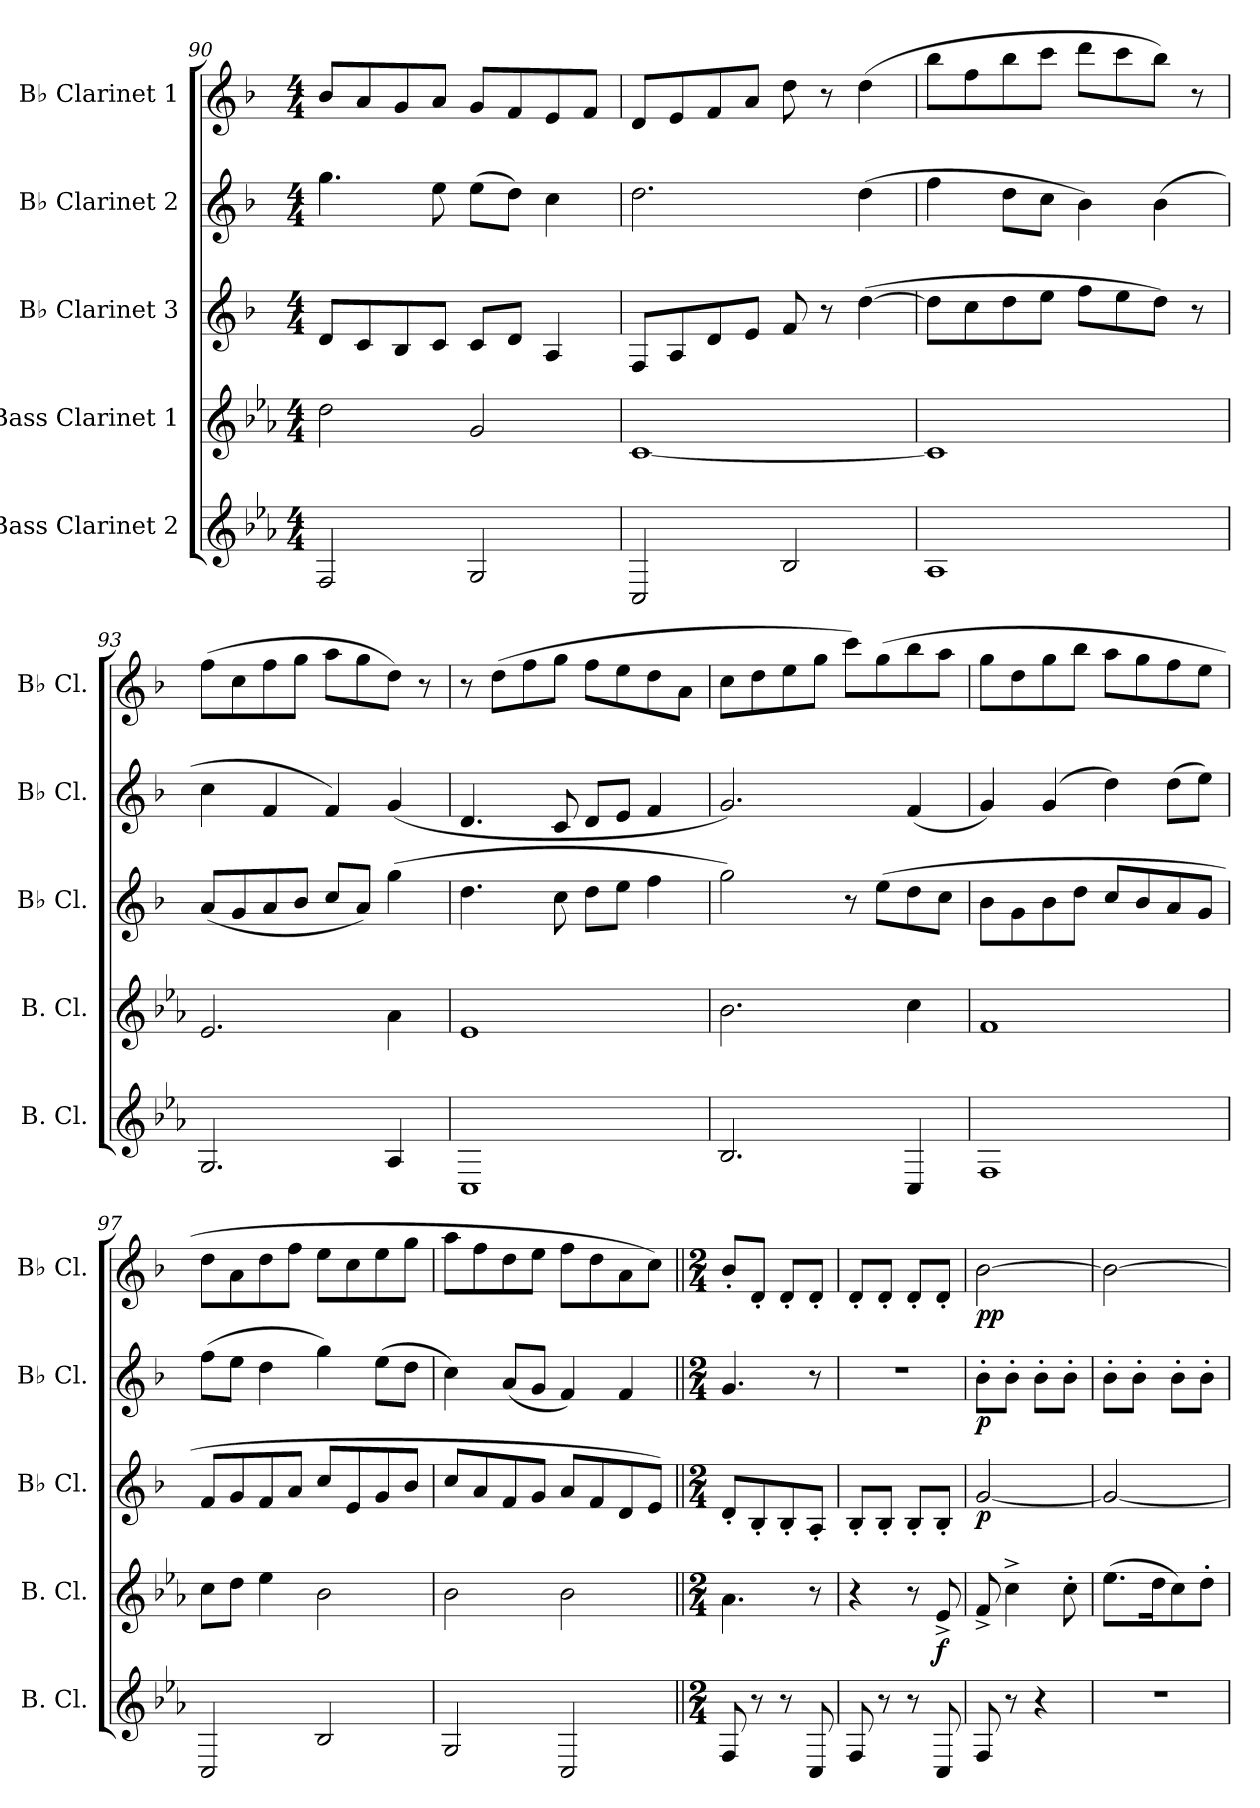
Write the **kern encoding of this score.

**kern	**kern	**dynam	**kern	**dynam	**kern	**dynam	**kern	**dynam
*part5	*part4	*part4	*part3	*part3	*part2	*part2	*part1	*part1
*staff5	*staff4	*staff4	*staff3	*staff3	*staff2	*staff2	*staff1	*staff1
*I"Bass Clarinet 2	*I"Bass Clarinet 1	*	*I"B♭ Clarinet 3	*	*I"B♭ Clarinet 2	*	*I"B♭ Clarinet 1	*
*I'B. Cl.	*I'B. Cl.	*	*I'B♭ Cl.	*	*I'B♭ Cl.	*	*I'B♭ Cl.	*
*clefG2	*clefG2	*	*clefG2	*	*clefG2	*	*clefG2	*
*ITrd8c14	*ITrd8c14	*	*ITrd1c2	*	*ITrd1c2	*	*ITrd1c2	*
*k[b-e-a-]	*k[b-e-a-]	*	*k[b-e-a-]	*	*k[b-e-a-]	*	*k[b-e-a-]	*
*M4/4	*M4/4	*	*M4/4	*	*M4/4	*	*M4/4	*
=90	=90	=90	=90	=90	=90	=90	=90	=90
2FF/	2d\	.	8c/L	.	4.ff\	.	8a-/L	.
.	.	.	8B-/	.	.	.	8g/	.
.	.	.	8A-/	.	.	.	8f/	.
.	.	.	8B-/J	.	8dd\	.	8g/J	.
2GG/	2G/	.	8B-/L	.	(>8dd\L	.	8f/L	.
.	.	.	8c/J	.	8cc\J)	.	8e-/	.
.	.	.	4G/	.	4b-\	.	8d/	.
.	.	.	.	.	.	.	8e-/J	.
=91	=91	=91	=91	=91	=91	=91	=91	=91
2CC/	[1C	.	8E-/L	.	2.cc\	.	8c/L	.
.	.	.	8G/	.	.	.	8d/	.
.	.	.	8c/	.	.	.	8e-/	.
.	.	.	8d/J	.	.	.	8g/J	.
2BB-/	.	.	8e-/	.	.	.	8cc\	.
.	.	.	8r	.	.	.	8r	.
.	.	.	(>[4cc\	.	(>4cc\	.	(>4cc\	.
!!LO:PB:g=z
=92	=92	=92	=92	=92	=92	=92	=92	=92
1AA-	1C]	.	8cc\L]	.	4ee-\	.	8aa-\L	.
.	.	.	8b-\	.	.	.	8ee-\	.
.	.	.	8cc\	.	8cc\L	.	8aa-\	.
.	.	.	8dd\J	.	8b-\J	.	8bb-\J	.
.	.	.	8ee-\L	.	4a-\)	.	8ccc\L	.
.	.	.	8dd\	.	.	.	8bb-\	.
.	.	.	8cc\J)	.	(>4a-\	.	8aa-\J)	.
.	.	.	8r	.	.	.	8r	.
=93	=93	=93	=93	=93	=93	=93	=93	=93
2.GG/	2.E-/	.	(<8g/L	.	4b-\	.	(>8ee-\L	.
.	.	.	8f/	.	.	.	8b-\	.
.	.	.	8g/	.	4e-/	.	8ee-\	.
.	.	.	8a-/J	.	.	.	8ff\J	.
.	.	.	8b-/L	.	4e-/)	.	8gg\L	.
.	.	.	8g/J)	.	.	.	8ff\	.
4AA-/	4A-\	.	(>4ff\	.	(>4f/	.	8cc\J)	.
.	.	.	.	.	.	.	8r	.
=94	=94	=94	=94	=94	=94	=94	=94	=94
1CC	1E-	.	4.cc\	.	4.c/	.	8r	.
.	.	.	.	.	.	.	(>8cc\L	.
.	.	.	.	.	.	.	8ee-\	.
.	.	.	8b-\	.	8B-/	.	8ff\J	.
.	.	.	8cc\L	.	8c/L	.	8ee-\L	.
.	.	.	8dd\J	.	8d/J	.	8dd\	.
.	.	.	4ee-\	.	4e-/	.	8cc\	.
.	.	.	.	.	.	.	8g\J	.
=95	=95	=95	=95	=95	=95	=95	=95	=95
2.BB-/	2.B-\	.	2ff\)	.	2.f/)	.	8b-\L	.
.	.	.	.	.	.	.	8cc\	.
.	.	.	.	.	.	.	8dd\	.
.	.	.	.	.	.	.	8ff\J	.
.	.	.	8r	.	.	.	8bb-\L)	.
.	.	.	(>8dd\L	.	.	.	(>8ff\	.
4CC/	4c\	.	8cc\	.	(<4e-/	.	8aa-\	.
.	.	.	8b-\J	.	.	.	8gg\J	.
!!LO:LB:g=z
=96	=96	=96	=96	=96	=96	=96	=96	=96
1FF	1F	.	8a-\L	.	4f/)	.	8ff\L	.
.	.	.	8f\	.	.	.	8cc\	.
.	.	.	8a-\	.	(>4f/	.	8ff\	.
.	.	.	8cc\J	.	.	.	8aa-\J	.
.	.	.	8b-/L	.	4cc\)	.	8gg\L	.
.	.	.	8a-/	.	.	.	8ff\	.
.	.	.	8g/	.	(>8cc\L	.	8ee-\	.
.	.	.	8f/J	.	8dd\J)	.	8dd\J	.
=97	=97	=97	=97	=97	=97	=97	=97	=97
2CC/	8c\L	.	8e-/L	.	(>8ee-\L	.	8cc\L	.
.	8d\J	.	8f/	.	8dd\J	.	8g\	.
.	4e-\	.	8e-/	.	4cc\	.	8cc\	.
.	.	.	8g/J	.	.	.	8ee-\J	.
2BB-/	2B-\	.	8b-/L	.	4ff\)	.	8dd\L	.
.	.	.	8d/	.	.	.	8b-\	.
.	.	.	8f/	.	(>8dd\L	.	8dd\	.
.	.	.	8a-/J	.	8cc\J	.	8ff\J	.
=98	=98	=98	=98	=98	=98	=98	=98	=98
2GG/	2B-\	.	8b-/L	.	4b-\)	.	8gg\L	.
.	.	.	8g/	.	.	.	8ee-\	.
.	.	.	8e-/	.	(<8g/L	.	8cc\	.
.	.	.	8f/J	.	8f/J	.	8dd\J	.
2CC/	2B-\	.	8g/L	.	4e-/)	.	8ee-\L	.
.	.	.	8e-/	.	.	.	8cc\	.
.	.	.	8c/	.	4e-/	.	8g\	.
.	.	.	8d/J)	.	.	.	8b-\J)	.
=99||	=99||	=99||	=99||	=99||	=99||	=99||	=99||	=99||
*M2/4	*M2/4	*	*M2/4	*	*M2/4	*	*M2/4	*
8FF/	4.A-\	.	8c'/L	.	4.f/	.	8a-'/L	.
8r	.	.	8A-'/	.	.	.	8c'/J	.
8r	.	.	8A-'/	.	.	.	8c'/L	.
8CC/	8r	.	8G'/J	.	8r	.	8c'/J	.
=100	=100	=100	=100	=100	=100	=100	=100	=100
8FF/	4r	.	8A-'/L	.	2r	.	8c'/L	.
8r	.	.	8A-'/J	.	.	.	8c'/J	.
8r	8r	.	8A-'/L	.	.	.	8c'/L	.
!	!	!LO:DY:b	!	!	!	!	!	!
8CC/	8E-^/	f	8A-'/J	.	.	.	8c'/J	.
=101	=101	=101	=101	=101	=101	=101	=101	=101
!	!	!	!	!LO:DY:b	!	!LO:DY:b	!	!LO:DY:b
!	!	!	!	!	!	!	!	!LO:DY:n=1:b
8FF/	8F^/	.	[2f/	p	8a-'\L	p	[2a-\	p p
8r	4c^\	.	.	.	8a-'\J	.	.	.
4r	.	.	.	.	8a-'\L	.	.	.
.	8c'\	.	.	.	8a-'\J	.	.	.
!!LO:PB:g=z
=102	=102	=102	=102	=102	=102	=102	=102	=102
2r	(>8.e-\L	.	2f/_	.	8a-'\L	.	2a-\_	.
.	.	.	.	.	8a-'\J	.	.	.
.	16d\K	.	.	.	.	.	.	.
.	8c\)	.	.	.	8a-'\L	.	.	.
.	8d'\J	.	.	.	8a-'\J	.	.	.
=	=	=	=	=	=	=	=	=
*-	*-	*-	*-	*-	*-	*-	*-	*-
